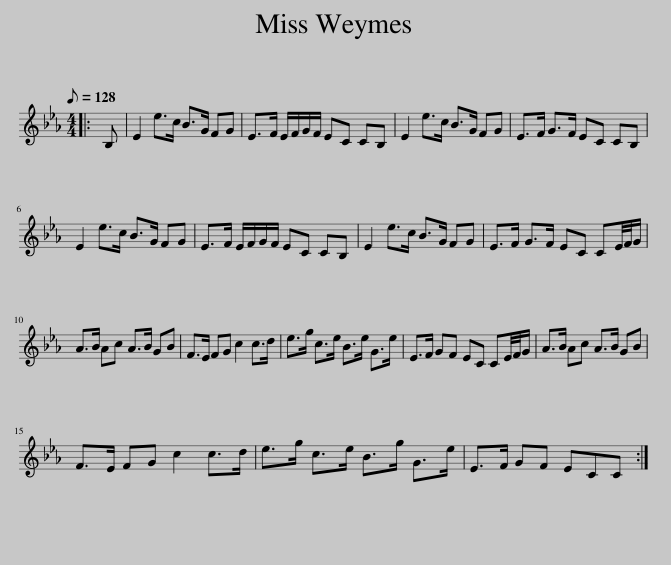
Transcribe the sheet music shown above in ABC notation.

X:1
L:1/8
Q:1/8=128
M:4/4
I:linebreak $
K:Cmin
V:1 treble
V:1
|: B, | E2 e>c B>G FG | E>F E/F/G/F/ EC CB, | E2 e>c B>G FG | E>F G>F EC CB, |$ %5
 E2 e>c B>G FG | E>F E/F/G/F/ EC CB, | E2 e>c B>G FG | E>F G>F EC CE/4F/4G/ |$ A>B Ac A>B GB | %10
 F>E FG c2 c>d | e>g c>e B>e G>e | E>F GF EC CE/4F/4G/ | A>B Ac A>B GB |$ F>E FG c2 c>d | %15
 e>g c>e B>g G>e | E>F GF ECC :| %17
